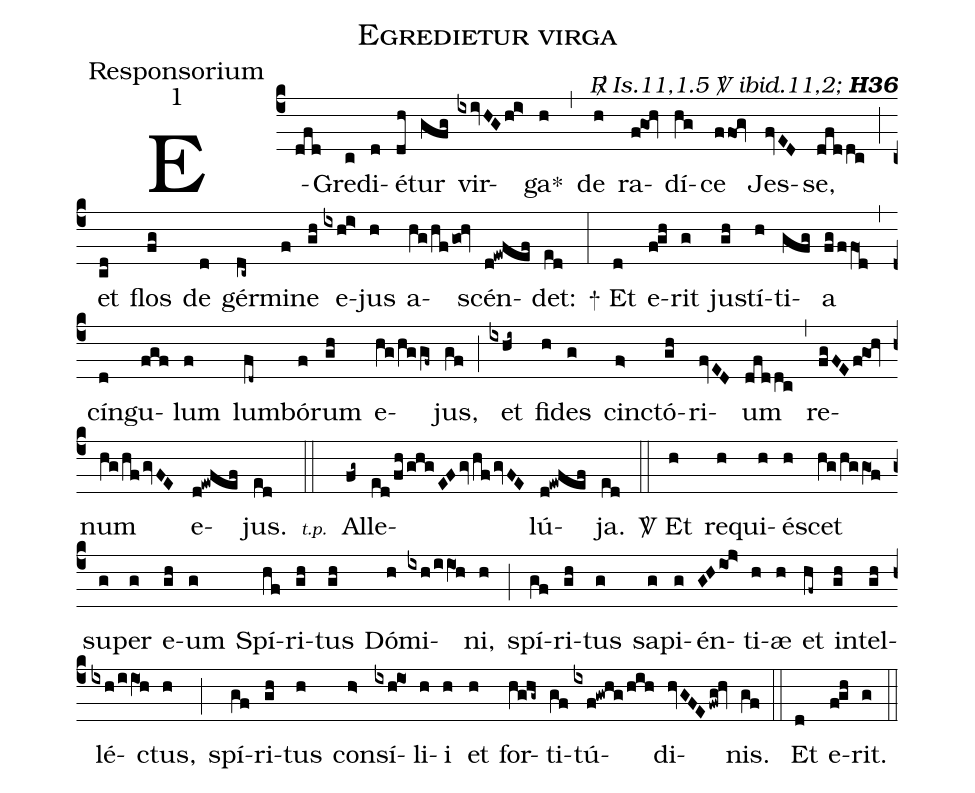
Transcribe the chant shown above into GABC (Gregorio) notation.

name:Egredietur virga;
office-part:Responsorium;
mode:1;
commentary:{\itshape\mdseries \Rbar\ Is.11,1.5 \Vbar\  ibid.11,2;\/}  {\bfseries H36};
%%
(c4) E(dfd)Gre(c)di(d)é(dh)tur(gfg) vir(ixivHGhi>)ga<sp>*</sp>(h) (,)
de(h) ra(f!go1!hv)dí(hg)ce(ffo1!gv) Jes(fvED)se,(dfddc) (;)
et(cd) flos(fg) de(d) gér(dc~)mi(f)ne(gh) e(ixhi>)jus(h) a(hg/hf/go0!hv)scén(d!ewfef)det:(ed) (:)
<sp>+</sp> Et(d) e(fgh)rit(g) ju(gh)stí(h)ti(gfg)a(fg/ffO1d) (,)
cín(d)gu(fgf)lum(f) lum(fd~)bó(f)rum(gh) e(hg/hggf~)jus,(gf) (;)
et(ixhi~) fi(h)des(g) cinc(f>)tó(gh)ri(fvED)um(dfddc) (,)
re(fgFEf!go1!hv)num(hg/hf/gvFE) e(d!ewfef)jus.(ed) (::)
<v>{\scriptsize\itshape t.p.\ }</v> Al(fg~)le(ed/fh/ghg/EFgvhfgvFE)lú(d!ewfef)ja.(ed) (::)
<sp>V/</sp> Et(h) re(h)qui(h)é(h)scet(hg/hggO1f) su(g)per(g) e(gh)um(g) Spí(hf)ri(gh)tus(gh) Dó(h)mi(ixh/iiO1h)ni,(h) (;)
spí(gf)ri(gh)tus(g) sa(g)pi(g)én(GHio1!j>)ti(h)æ(h) et(hf~) in(gh)tel(gh)lé(ixh/iiO1h)ctus,(h) (;)
spí(gf)ri(gh)tus(h) con(h>)sí(ixh!io1)li(h)i(h) et(h) for(hV!ghg~)ti(gf)tú(ixf!gwhg/hih)di(hvGFEfwg!hv)nis.(gf) (::)
Et(d) e(fgh)rit.(g) (::)
